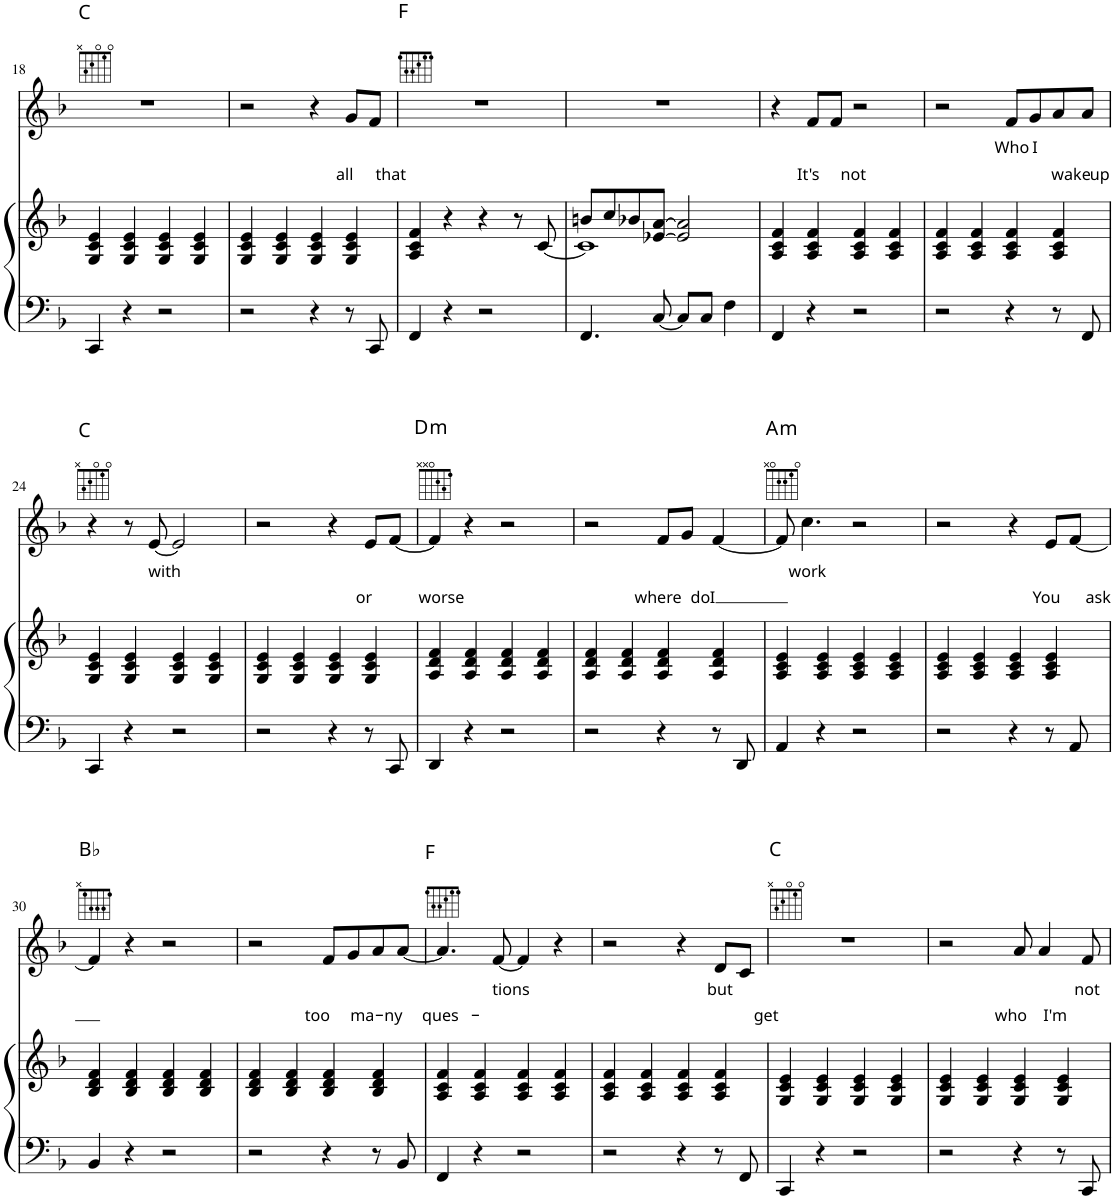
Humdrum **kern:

**kern	**kern	**kern	**text	**harte
*part2	*part2	*part1	*part1	*part1
*staff3	*staff2	*staff1	*staff1	*
*I"Piano	*	*I"Treble	*	*
*I'Pno	*	*	*	*
!!LO:PB:g=z
*clefF4	*clefG2	*clefG2	*	*
*k[b-]	*k[b-]	*k[b-]	*	*
*M4/4	*M4/4	*M4/4	*	*
=18	=18	=18	=18	=18
4CC/	4G/ 4c/ 4e/	1r	.	C:maj
4r	4G/ 4c/ 4e/	.	.	.
2r	4G/ 4c/ 4e/	.	.	.
.	4G/ 4c/ 4e/	.	.	.
=19	=19	=19	=19	=19
2r	4G/ 4c/ 4e/	2r	.	.
.	4G/ 4c/ 4e/	.	.	.
4r	4G/ 4c/ 4e/	4r	.	.
!	!	!	!LO:LY:b	!
8r	4G/ 4c/ 4e/	8g/L	all	.
!	!	!	!LO:LY:b	!
8CC/	.	8f/J	that	.
=20	=20	=20	=20	=20
4FF/	4A/ 4c/ 4f/	1r	.	F:maj
4r	4r	.	.	.
2r	4r	.	.	.
.	8r	.	.	.
.	[8c/	.	.	.
=21	=21	=21	=21	=21
*	*^	*	*	*
4.FF/	8bn/L	1c]	1r	.	.
.	8cc/	.	.	.	.
.	8b-X/	.	.	.	.
[8C/	[8e-X/ [8a/J	.	.	.	.
8C/L]	2e-/] 2a/]	.	.	.	.
8C/J	.	.	.	.	.
4F\	.	.	.	.	.
*	*v	*v	*	*	*
=22	=22	=22	=22	=22
4FF/	4A/ 4c/ 4f/	4r	.	.
!	!	!	!LO:LY:b	!
4r	4A/ 4c/ 4f/	8f/L	It's	.
!	!	!	!LO:LY:b	!
.	.	8f/J	not	.
2r	4A/ 4c/ 4f/	2r	.	.
.	4A/ 4c/ 4f/	.	.	.
=23	=23	=23	=23	=23
2r	4A/ 4c/ 4f/	2r	.	.
.	4A/ 4c/ 4f/	.	.	.
!	!	!	!LO:LY:b	!
4r	4A/ 4c/ 4f/	8f/L	Who	.
!	!	!	!LO:LY:b	!
.	.	8g/	I	.
!	!	!	!LO:LY:b	!
8r	4A/ 4c/ 4f/	8a/	wake	.
!	!	!	!LO:LY:b	!
8FF/	.	8a/J	up	.
!!LO:LB:g=z
=24	=24	=24	=24	=24
4CC/	4G/ 4c/ 4e/	4r	.	C:maj
4r	4G/ 4c/ 4e/	8r	.	.
!	!	!	!LO:LY:b	!
.	.	[8e/	with	.
2r	4G/ 4c/ 4e/	2e/]	.	.
.	4G/ 4c/ 4e/	.	.	.
=25	=25	=25	=25	=25
2r	4G/ 4c/ 4e/	2r	.	.
.	4G/ 4c/ 4e/	.	.	.
4r	4G/ 4c/ 4e/	4r	.	.
!	!	!	!LO:LY:b	!
8r	4G/ 4c/ 4e/	8e/L	or	.
!	!	!	!LO:LY:b	!
8CC/	.	[8f/J	worse	.
=26	=26	=26	=26	=26
!	!	!	!	!LO:H:kt=m
4DD/	4A/ 4d/ 4f/	4f/]	.	D:min
4r	4A/ 4d/ 4f/	4r	.	.
2r	4A/ 4d/ 4f/	2r	.	.
.	4A/ 4d/ 4f/	.	.	.
=27	=27	=27	=27	=27
2r	4A/ 4d/ 4f/	2r	.	.
.	4A/ 4d/ 4f/	.	.	.
!	!	!	!LO:LY:b	!
4r	4A/ 4d/ 4f/	8f/L	where	.
!	!	!	!LO:LY:b	!
.	.	8g/J	do	.
!	!	!	!LO:LY:b	!
8r	4A/ 4d/ 4f/	[4f/	I	.
8DD/	.	.	.	.
=28	=28	=28	=28	=28
!	!	!	!	!LO:H:kt=m
4AA/	4A/ 4c/ 4e/	8f/]	.	A:min
!	!	!	!LO:LY:b	!
.	.	4.cc\	work	.
4r	4A/ 4c/ 4e/	.	.	.
2r	4A/ 4c/ 4e/	2r	.	.
.	4A/ 4c/ 4e/	.	.	.
=29	=29	=29	=29	=29
2r	4A/ 4c/ 4e/	2r	.	.
.	4A/ 4c/ 4e/	.	.	.
4r	4A/ 4c/ 4e/	4r	.	.
!	!	!	!LO:LY:b	!
8r	4A/ 4c/ 4e/	8e/L	You	.
!	!	!	!LO:LY:b	!
8AA/	.	[8f/J	ask	.
!!LO:LB:g=z
=30	=30	=30	=30	=30
4BB-/	4B-/ 4d/ 4f/	4f/]	.	Bb:maj
4r	4B-/ 4d/ 4f/	4r	.	.
2r	4B-/ 4d/ 4f/	2r	.	.
.	4B-/ 4d/ 4f/	.	.	.
=31	=31	=31	=31	=31
2r	4B-/ 4d/ 4f/	2r	.	.
.	4B-/ 4d/ 4f/	.	.	.
!	!	!	!LO:LY:b	!
4r	4B-/ 4d/ 4f/	8f/L	too	.
!	!	!	!LO:LY:b	!
.	.	8g/	ma-	.
!	!	!	!LO:LY:b	!
8r	4B-/ 4d/ 4f/	8a/	-ny	.
!	!	!	!LO:LY:b	!
8BB-/	.	[8a/J	ques-	.
=32	=32	=32	=32	=32
4FF/	4A/ 4c/ 4f/	4.a/]	.	F:maj
4r	4A/ 4c/ 4f/	.	.	.
!	!	!	!LO:LY:b	!
.	.	[8f/	-tions	.
2r	4A/ 4c/ 4f/	4f/]	.	.
.	4A/ 4c/ 4f/	4r	.	.
=33	=33	=33	=33	=33
2r	4A/ 4c/ 4f/	2r	.	.
.	4A/ 4c/ 4f/	.	.	.
4r	4A/ 4c/ 4f/	4r	.	.
!	!	!	!LO:LY:b	!
8r	4A/ 4c/ 4f/	8d/L	but	.
!	!	!	!LO:LY:b	!
8FF/	.	8c/J	get	.
=34	=34	=34	=34	=34
4CC/	4G/ 4c/ 4e/	1r	.	C:maj
4r	4G/ 4c/ 4e/	.	.	.
2r	4G/ 4c/ 4e/	.	.	.
.	4G/ 4c/ 4e/	.	.	.
=35	=35	=35	=35	=35
2r	4G/ 4c/ 4e/	2r	.	.
.	4G/ 4c/ 4e/	.	.	.
!	!	!	!LO:LY:b	!
4r	4G/ 4c/ 4e/	8a/	who	.
!	!	!	!LO:LY:b	!
.	.	4a/	I'm	.
8r	4G/ 4c/ 4e/	.	.	.
!	!	!	!LO:LY:b	!
8CC/	.	8f/	not	.
=	=	=	=	=
*-	*-	*-	*-	*-
